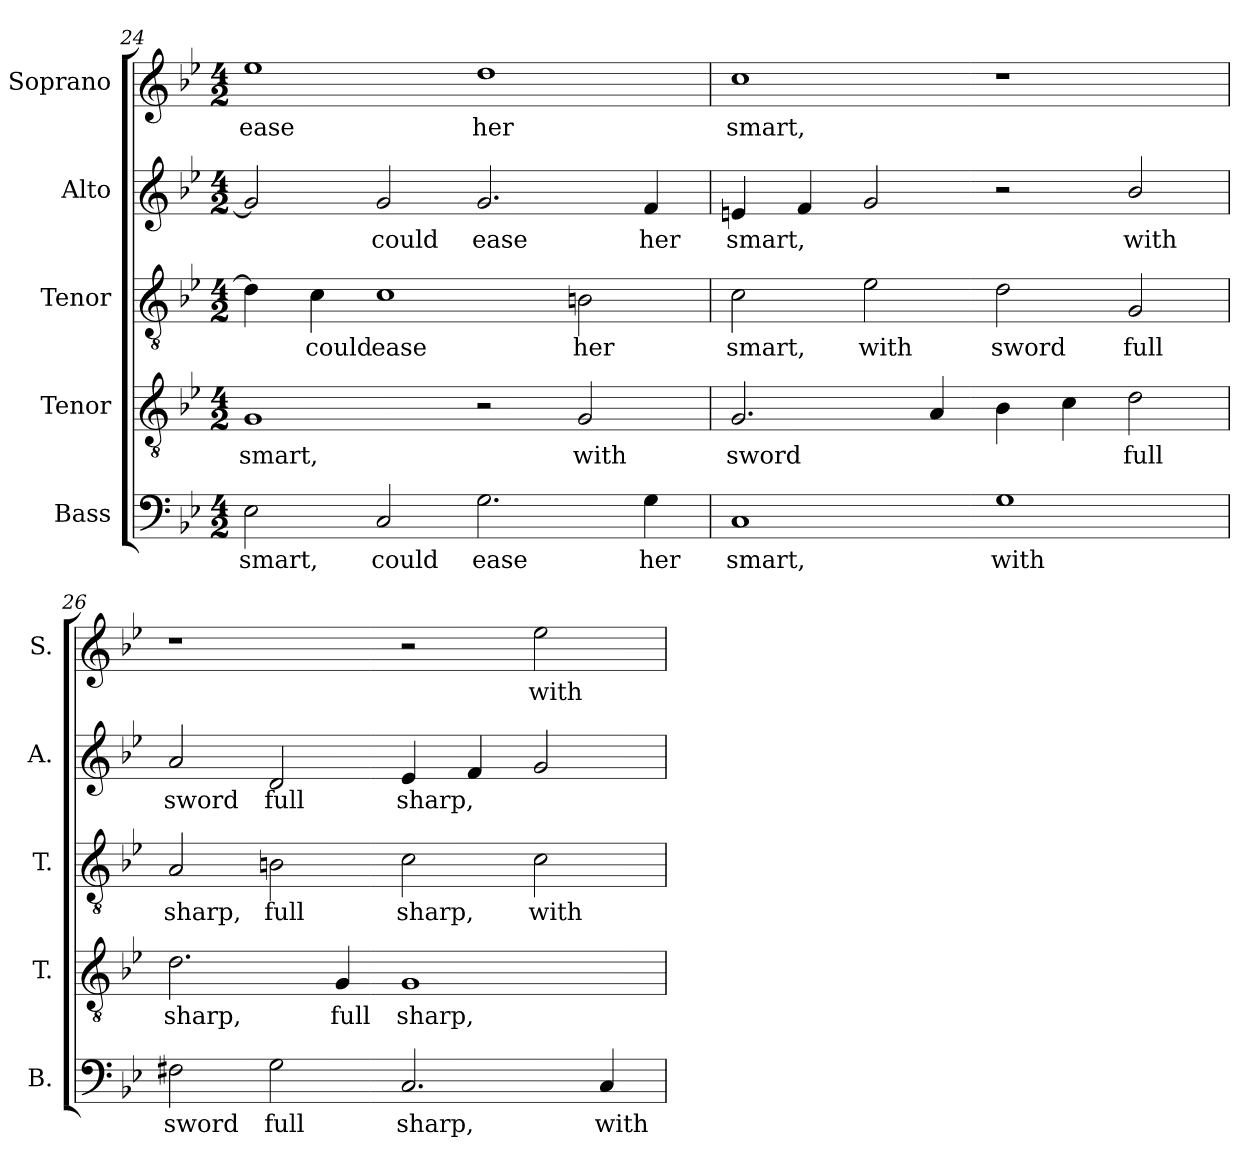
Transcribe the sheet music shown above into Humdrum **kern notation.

**kern	**text	**kern	**text	**kern	**text	**kern	**text	**kern	**text
*part5	*part5	*part4	*part4	*part3	*part3	*part2	*part2	*part1	*part1
*staff5	*staff5	*staff4	*staff4	*staff3	*staff3	*staff2	*staff2	*staff1	*staff1
*I"Bass	*	*I"Tenor	*	*I"Tenor	*	*I"Alto	*	*I"Soprano	*
*I'B.	*	*I'T.	*	*I'T.	*	*I'A.	*	*I'S.	*
*clefF4	*	*clefGv2	*	*clefGv2	*	*clefG2	*	*clefG2	*
*	*	*ITrd7c12	*	*ITrd7c12	*	*	*	*	*
*k[b-e-]	*	*k[b-e-]	*	*k[b-e-]	*	*k[b-e-]	*	*k[b-e-]	*
*B-:	*	*B-:	*	*B-:	*	*B-:	*	*B-:	*
*M4/2	*	*M4/2	*	*M4/2	*	*M4/2	*	*M4/2	*
=24	=24	=24	=24	=24	=24	=24	=24	=24	=24
!	!LO:LY:b:color=#000000	!	!	!	!	!	!	!	!
!	!	!	!LO:LY:b:color=#000000	!	!	!	!	!	!
!	!	!	!	!	!	!	!	!	!LO:LY:b:color=#000000
2E-i\	smart,	1GGi	smart,	4Di\]	.	2gi/]	.	1ee-i	ease
!	!	!	!	!	!LO:LY:b:color=#000000	!	!	!	!
.	.	.	.	4Ci\	could	.	.	.	.
!	!LO:LY:b:color=#000000	!	!	!	!	!	!	!	!
!	!	!	!	!	!LO:LY:b:color=#000000	!	!	!	!
!	!	!	!	!	!	!	!LO:LY:b:color=#000000	!	!
2Ci/	could	.	.	1Ci	ease	2gi/	could	.	.
!	!LO:LY:b:color=#000000	!	!	!	!	!	!	!	!
!	!	!	!	!	!	!	!LO:LY:b:color=#000000	!	!
!	!	!	!	!	!	!	!	!	!LO:LY:b:color=#000000
2.Gi\	ease	2r	.	.	.	2.gi/	ease	1ddi	her
!	!	!	!LO:LY:b:color=#000000	!	!	!	!	!	!
!	!	!	!	!	!LO:LY:b:color=#000000	!	!	!	!
.	.	2GGi/	with	2BBni\	her	.	.	.	.
!	!LO:LY:b:color=#000000	!	!	!	!	!	!	!	!
!	!	!	!	!	!	!	!LO:LY:b:color=#000000	!	!
4Gi\	her	.	.	.	.	4fi/	her	.	.
!!LO:PB:g=z
=25	=25	=25	=25	=25	=25	=25	=25	=25	=25
!	!LO:LY:b:color=#000000	!	!	!	!	!	!	!	!
!	!	!	!LO:LY:b:color=#000000	!	!	!	!	!	!
!	!	!	!	!	!LO:LY:b:color=#000000	!	!	!	!
!	!	!	!	!	!	!	!LO:LY:b:color=#000000	!	!
!	!	!	!	!	!	!	!	!	!LO:LY:b:color=#000000
1Ci	smart,	2.GGi/	sword	2Ci\	smart,	4eni/	smart,	1cci	smart,
.	.	.	.	.	.	4fi/	.	.	.
!	!	!	!	!	!LO:LY:b:color=#000000	!	!	!	!
.	.	.	.	2E-i\	with	2gi/	.	.	.
.	.	4AAi/	.	.	.	.	.	.	.
!	!LO:LY:b:color=#000000	!	!	!	!	!	!	!	!
!	!	!	!	!	!LO:LY:b:color=#000000	!	!	!	!
1Gi	with	4BB-i\	.	2Di\	sword	2r	.	1r	.
.	.	4Ci\	.	.	.	.	.	.	.
!	!	!	!LO:LY:b:color=#000000	!	!	!	!	!	!
!	!	!	!	!	!LO:LY:b:color=#000000	!	!	!	!
!	!	!	!	!	!	!	!LO:LY:b:color=#000000	!	!
.	.	2Di\	full	2GGi/	full	2b-i/	with	.	.
=26	=26	=26	=26	=26	=26	=26	=26	=26	=26
!	!LO:LY:b:color=#000000	!	!	!	!	!	!	!	!
!	!	!	!LO:LY:b:color=#000000	!	!	!	!	!	!
!	!	!	!	!	!LO:LY:b:color=#000000	!	!	!	!
!	!	!	!	!	!	!	!LO:LY:b:color=#000000	!	!
2F#Xi\	sword	2.Di\	sharp,	2AAi/	sharp,	2ai/	sword	1r	.
!	!LO:LY:b:color=#000000	!	!	!	!	!	!	!	!
!	!	!	!	!	!LO:LY:b:color=#000000	!	!	!	!
!	!	!	!	!	!	!	!LO:LY:b:color=#000000	!	!
2Gi\	full	.	.	2BBni\	full	2di/	full	.	.
!	!	!	!LO:LY:b:color=#000000	!	!	!	!	!	!
.	.	4GGi/	full	.	.	.	.	.	.
!	!LO:LY:b:color=#000000	!	!	!	!	!	!	!	!
!	!	!	!LO:LY:b:color=#000000	!	!	!	!	!	!
!	!	!	!	!	!LO:LY:b:color=#000000	!	!	!	!
!	!	!	!	!	!	!	!LO:LY:b:color=#000000	!	!
2.Ci/	sharp,	1GGi	sharp,	2Ci\	sharp,	4e-i/	sharp,	2r	.
.	.	.	.	.	.	4fi/	.	.	.
!	!	!	!	!	!LO:LY:b:color=#000000	!	!	!	!
!	!	!	!	!	!	!	!	!	!LO:LY:b:color=#000000
.	.	.	.	2Ci\	with	2gi/	.	2ee-i\	with
!	!LO:LY:b:color=#000000	!	!	!	!	!	!	!	!
4Ci/	with	.	.	.	.	.	.	.	.
=	=	=	=	=	=	=	=	=	=
*-	*-	*-	*-	*-	*-	*-	*-	*-	*-
